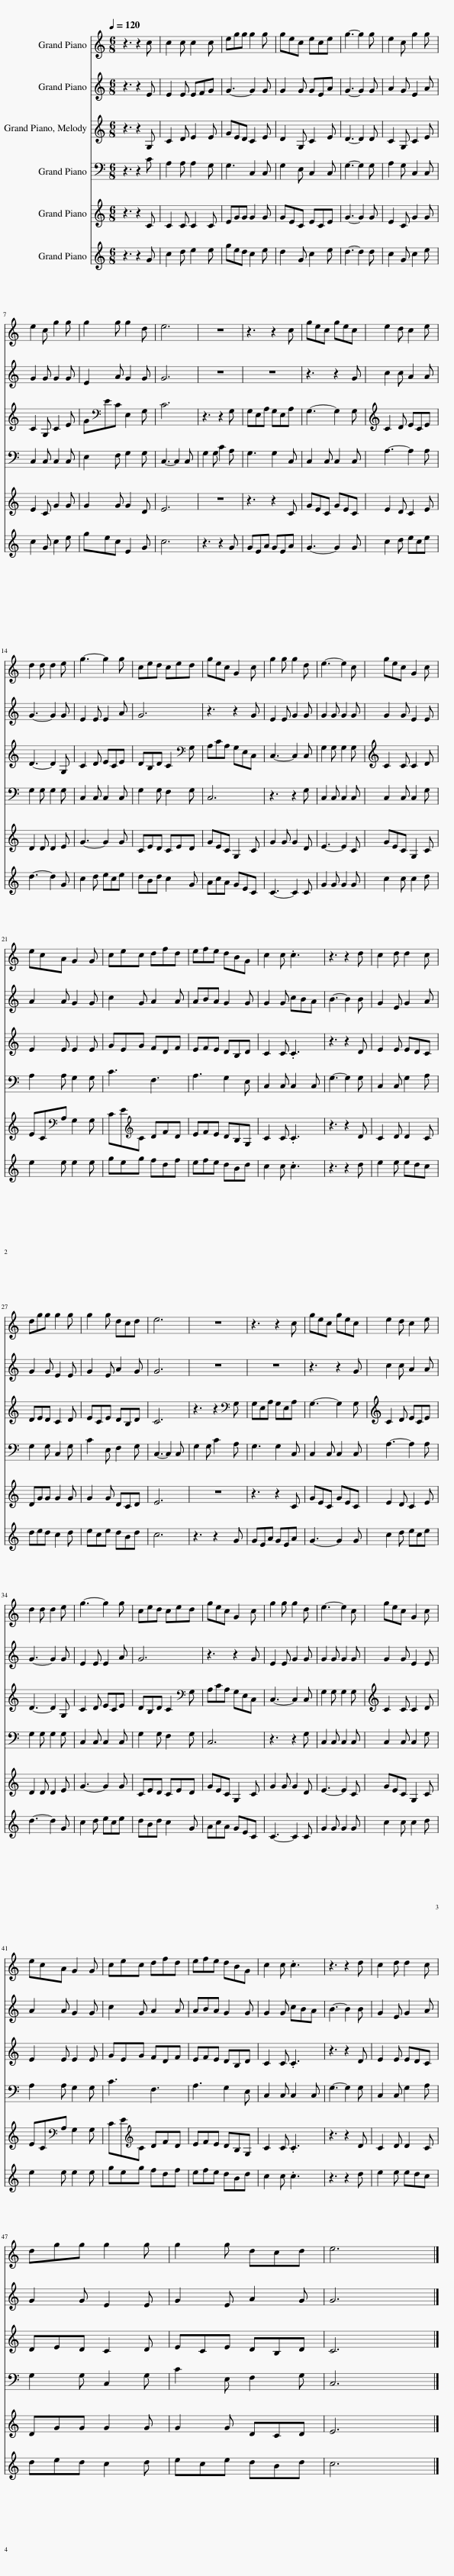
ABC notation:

X:1
%%score 1 2 3 4 5 6
L:1/8
Q:1/4=120
M:6/8
I:linebreak $
K:C
V:1 treble
V:2 treble
V:3 treble
V:4 bass
V:5 treble
V:6 treble
V:1
 z3 z2 c | c2 c c2 c | egg g2 g | gec ece | g3- g2 g | %5
 e2 c g2 g |$ e2 c g2 g | g2 g g2 d | e6 | z6 | %10
 z3 z2 c | gec gec | e2 d c2 e |$ d2 d d2 e | g3- g2 g | %15
 ced ced | gec G2 c | g2 g g2 d | e3- e2 c | gec G2 c |$ %20
 ecA G2 G | cec dfd | efe dBG | c2 c .c3 | z3 z2 d | %25
 c2 d d2 c |$ dgg g2 g | g2 g dcd | e6 | z6 | %30
 z3 z2 c | gec gec | e2 d c2 e |$ d2 d d2 e | g3- g2 g | %35
 ced ced | gec G2 c | g2 g g2 d | e3- e2 c | gec G2 c |$ %40
 ecA G2 G | cec dfd | efe dBG | c2 c .c3 | z3 z2 d | %45
 c2 d d2 c |$ dgg g2 g | g2 g dcd | e6 |] %49
V:2
 z3 z2 E | E2 E EFG | G3- G2 G | G2 G GEA | G3- G2 G | %5
 A2 G E2 A |$ G2 G G2 G | E2 A G2 G | G6 | z6 | %10
 z6 | z3 z2 G | c2 c A2 A |$ G3- G2 G | E2 E E2 A | %15
 G6 | z3 z2 G | E2 E G2 G | G2 G G2 G | G2 G E2 E |$ %20
 A2 A G2 G | c2 G A2 A | ABA G2 G | G2 G cBA | B3- B2 B | %25
 G2 E G2 A |$ G2 G E2 E | G2 E A2 G | G6 | z6 | %30
 z6 | z3 z2 G | c2 c A2 A |$ G3- G2 G | E2 E E2 A | %35
 G6 | z3 z2 G | E2 E G2 G | G2 G G2 G | G2 G E2 E |$ %40
 A2 A G2 G | c2 G A2 A | ABA G2 G | G2 G cBA | B3- B2 B | %45
 G2 E G2 A |$ G2 G E2 E | G2 E A2 G | G6 |] %49
V:3
 z3 z2 G, | C2 D E2 E | GED C2 E | D2 G, C2 E | D3- D2 D | %5
 C2 G, C2 E |$ C2 G, C2 E | G[K:bass]EC E,2 G, | C6 | z3 z2 G, | %10
 G,E,A, G,E,A, | G,3- G,2 G, | C2 D ECE |$ D3- D2 G, | C2 D ECE | %15
 DB,D C2[K:bass] G, | A,CA, G,E,C, | C,3- C,2 C, | G,2 G, G,2 G, | C2 C C2 D |$ %20
 E2 E E2 E | GEG FDF | EFE DB,D | C2 C .C3 | z3 z2 D | %25
 E2 E EDC |$ DED C2 D | ECE DB,D | C6 | z3 z2[K:bass] G, | %30
 G,E,A, G,E,A, | G,3- G,2 G, | C2 D ECE |$ D3- D2 G, | C2 D ECE | %35
 DB,D C2[K:bass] G, | A,CA, G,E,C, | C,3- C,2 C, | G,2 G, G,2 G, | C2 C C2 D |$ %40
 E2 E E2 E | GEG FDF | EFE DB,D | C2 C .C3 | z3 z2 D | %45
 E2 E EDC |$ DED C2 D | ECE DB,D | C6 |] %49
V:4
 z3 z2 C | A,2 A, A,2 G, | G,3 C,2 C, | G,2 E, C,2 C, | G,3- G,2 G, | %5
 A,2 G, C,2 C, |$ C,2 C, C,2 C, | E,2 F, G,2 G, | C,3- C,2 C, | G,2 G, C2 A, | %10
 G,3 G,2 C, | C,2 C, C,2 C, | A,3- A,2 A, |$ G,2 G, G,2 G, | C,2 C, C,2 C, | %15
 G,2 G, F,2 G, | C,6 | z3 z2 G, | C,2 C, C,2 C, | C,2 C, C,2 G, |$ %20
 A,2 A, G,2 G, | C3 F,3 | A,3 G,2 E, | C,2 C, C,2 C, | G,3- G,2 G, | %25
 C,2 C, G,2 A, |$ G,2 G, C,2 G, | C2 E, F,2 G, | C,3- C,2 C, | G,2 G, C2 A, | %30
 G,3 G,2 C, | C,2 C, C,2 C, | A,3- A,2 A, |$ G,2 G, G,2 G, | C,2 C, C,2 C, | %35
 G,2 G, F,2 G, | C,6 | z3 z2 G, | C,2 C, C,2 C, | C,2 C, C,2 G, |$ %40
 A,2 A, G,2 G, | C3 F,3 | A,3 G,2 E, | C,2 C, C,2 C, | G,3- G,2 G, | %45
 C,2 C, G,2 A, |$ G,2 G, C,2 G, | C2 E, F,2 G, | C,6 |] %49
V:5
 z3 z2 C | C2 C C2 C | EGG G2 G | GEC ECE | G3- G2 G | %5
 E2 C G2 G |$ E2 C G2 G | G2 G G2 D | E6 | z6 | %10
 z3 z2 C | GEC GEC | E2 D C2 E |$ D2 D D2 E | G3- G2 G | %15
 CED CED | GEC G,2 C | G2 G G2 D | E3- E2 C | GEC G,2 C |$ %20
 EC[K:bass]A, G,2 G, | CE[K:treble]C DFD | EFE DB,G, | C2 C .C3 | z3 z2 D | %25
 C2 D D2 C |$ DGG G2 G | G2 G DCD | E6 | z6 | %30
 z3 z2 C | GEC GEC | E2 D C2 E |$ D2 D D2 E | G3- G2 G | %35
 CED CED | GEC G,2 C | G2 G G2 D | E3- E2 C | GEC G,2 C |$ %40
 EC[K:bass]A, G,2 G, | CE[K:treble]C DFD | EFE DB,G, | C2 C .C3 | z3 z2 D | %45
 C2 D D2 C |$ DGG G2 G | G2 G DCD | E6 |] %49
V:6
 z3 z2 G | c2 d e2 e | ged c2 e | d2 G c2 e | d3- d2 d | %5
 c2 G c2 e |$ c2 G c2 e | gec E2 G | c6 | z3 z2 G | %10
 GEA GEA | G3- G2 G | c2 d ece |$ d3- d2 G | c2 d ece | %15
 dBd c2 G | AcA GEC | C3- C2 C | G2 G G2 G | c2 c c2 d |$ %20
 e2 e e2 e | geg fdf | efe dBd | c2 c .c3 | z3 z2 d | %25
 e2 e edc |$ ded c2 d | ece dBd | c6 | z3 z2 G | %30
 GEA GEA | G3- G2 G | c2 d ece |$ d3- d2 G | c2 d ece | %35
 dBd c2 G | AcA GEC | C3- C2 C | G2 G G2 G | c2 c c2 d |$ %40
 e2 e e2 e | geg fdf | efe dBd | c2 c .c3 | z3 z2 d | %45
 e2 e edc |$ ded c2 d | ece dBd | c6 |] %49
